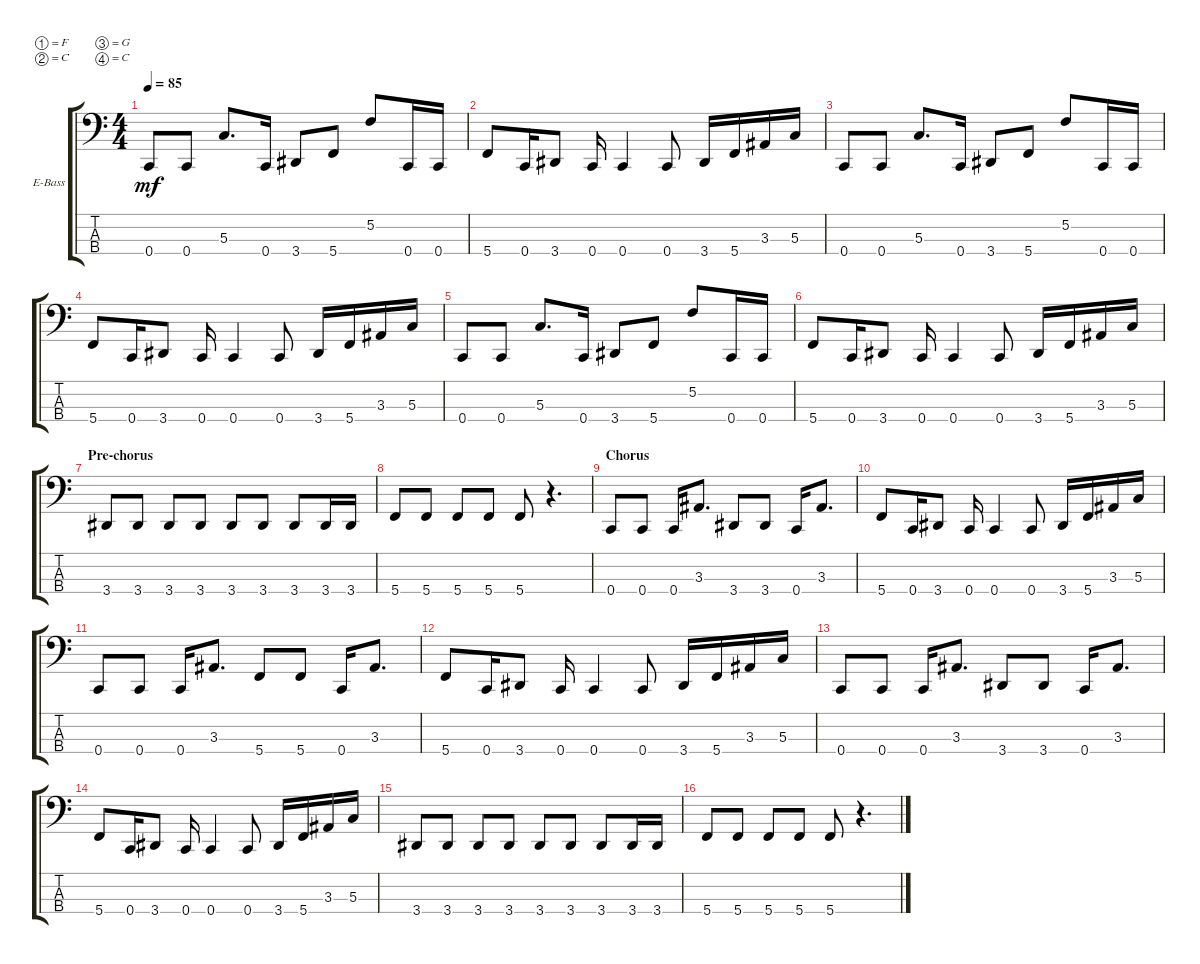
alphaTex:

\bracketExtendMode groupsimilarinstruments
\firstSystemTrackNameOrientation horizontal
\otherSystemsTrackNameOrientation horizontal
\track ("Electric Bass" "E-Bass") {instrument electricbassfinger}
\staff {score tabs}
\tuning (F2 C2 G1 C1)
\ts (4 4)
\tempo 85
\clef f4
\ks c
0.4.8{dy mf} 0.4.8 5.3.8{d} 0.4.16 3.4.8 5.4.8 5.2.8 0.4.16 0.4.16 |
5.4.8 0.4.16 3.4.8 0.4.16 0.4.4 0.4.8 3.4.16 5.4.16 3.3.16 5.3.16 |
0.4.8 0.4.8 5.3.8{d} 0.4.16 3.4.8 5.4.8 5.2.8 0.4.16 0.4.16 |
5.4.8 0.4.16 3.4.8 0.4.16 0.4.4 0.4.8 3.4.16 5.4.16 3.3.16 5.3.16 |
0.4.8 0.4.8 5.3.8{d} 0.4.16 3.4.8 5.4.8 5.2.8 0.4.16 0.4.16 |
5.4.8 0.4.16 3.4.8 0.4.16 0.4.4 0.4.8 3.4.16 5.4.16 3.3.16 5.3.16 |
\section ("" "Pre-chorus")
3.4.8 3.4.8 3.4.8 3.4.8 3.4.8 3.4.8 3.4.8 3.4.16 3.4.16 |
5.4.8 5.4.8 5.4.8 5.4.8 5.4.8 r.4{d} |
\section ("" "Chorus")
0.4.8 0.4.8 0.4.16 3.3.8{d} 3.4.8 3.4.8 0.4.16 3.3.8{d} |
5.4.8 0.4.16 3.4.8 0.4.16 0.4.4 0.4.8 3.4.16 5.4.16 3.3.16 5.3.16 |
0.4.8 0.4.8 0.4.16 3.3.8{d} 5.4.8 5.4.8 0.4.16 3.3.8{d} |
5.4.8 0.4.16 3.4.8 0.4.16 0.4.4 0.4.8 3.4.16 5.4.16 3.3.16 5.3.16 |
0.4.8 0.4.8 0.4.16 3.3.8{d} 3.4.8 3.4.8 0.4.16 3.3.8{d} |
5.4.8 0.4.16 3.4.8 0.4.16 0.4.4 0.4.8 3.4.16 5.4.16 3.3.16 5.3.16 |
3.4.8 3.4.8 3.4.8 3.4.8 3.4.8 3.4.8 3.4.8 3.4.16 3.4.16 |
5.4.8 5.4.8 5.4.8 5.4.8 5.4.8 r.4{d}
